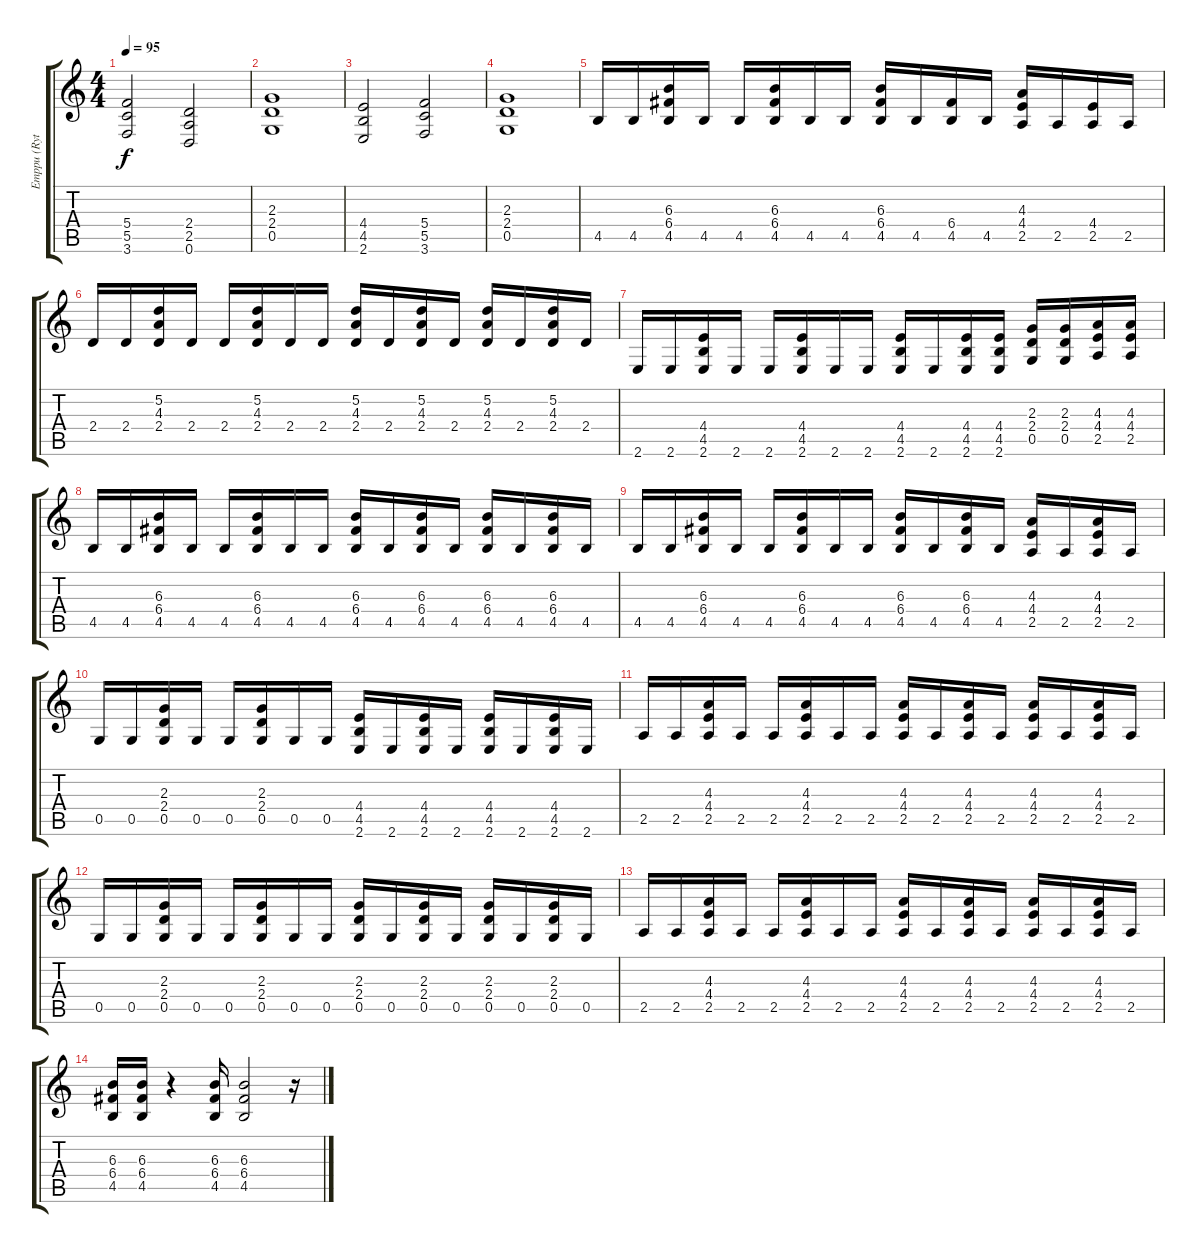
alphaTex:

\track ("Emppu (Rythm)" "Emppu (Ryt") {instrument distortionguitar}
\staff {score tabs}
\tuning (E4 A3 F3 C3 G2 D2) {hide}
\ts (4 4)
\tempo 95
\clef g2
\ks c
(5.4 5.5 3.6).2{dy f} (2.4 2.5 0.6).2 |
(2.3 2.4 0.5).1 |
(4.4 4.5 2.6).2 (5.4 5.5 3.6).2 |
(2.3 2.4 0.5).1 |
4.5.16 4.5.16 (6.3 6.4 4.5).16 4.5.16 4.5.16 (6.3 6.4 4.5).16 4.5.16 4.5.16 (6.3 6.4 4.5).16 4.5.16 (6.4 4.5).16 4.5.16 (4.3 4.4 2.5).16 2.5.16 (4.4 2.5).16 2.5.16 |
2.4.16 2.4.16 (5.2 4.3 2.4).16 2.4.16 2.4.16 (5.2 4.3 2.4).16 2.4.16 2.4.16 (5.2 4.3 2.4).16 2.4.16 (5.2 4.3 2.4).16 2.4.16 (5.2 4.3 2.4).16 2.4.16 (5.2 4.3 2.4).16 2.4.16 |
2.6.16 2.6.16 (4.4 4.5 2.6).16 2.6.16 2.6.16 (4.4 4.5 2.6).16 2.6.16 2.6.16 (4.4 4.5 2.6).16 2.6.16 (4.4 4.5 2.6).16 (4.4 4.5 2.6).16 (2.3 2.4 0.5).16 (2.3 2.4 0.5).16 (4.3 4.4 2.5).16 (4.3 4.4 2.5).16 |
4.5.16 4.5.16 (6.3 6.4 4.5).16 4.5.16 4.5.16 (6.3 6.4 4.5).16 4.5.16 4.5.16 (6.3 6.4 4.5).16 4.5.16 (6.3 6.4 4.5).16 4.5.16 (6.3 6.4 4.5).16 4.5.16 (6.3 6.4 4.5).16 4.5.16 |
4.5.16 4.5.16 (6.3 6.4 4.5).16 4.5.16 4.5.16 (6.3 6.4 4.5).16 4.5.16 4.5.16 (6.3 6.4 4.5).16 4.5.16 (6.3 6.4 4.5).16 4.5.16 (4.3 4.4 2.5).16 2.5.16 (4.3 4.4 2.5).16 2.5.16 |
0.5.16 0.5.16 (2.3 2.4 0.5).16 0.5.16 0.5.16 (2.3 2.4 0.5).16 0.5.16 0.5.16 (4.4 4.5 2.6).16 2.6.16 (4.4 4.5 2.6).16 2.6.16 (4.4 4.5 2.6).16 2.6.16 (4.4 4.5 2.6).16 2.6.16 |
2.5.16 2.5.16 (4.3 4.4 2.5).16 2.5.16 2.5.16 (4.3 4.4 2.5).16 2.5.16 2.5.16 (4.3 4.4 2.5).16 2.5.16 (4.3 4.4 2.5).16 2.5.16 (4.3 4.4 2.5).16 2.5.16 (4.3 4.4 2.5).16 2.5.16 |
0.5.16 0.5.16 (2.3 2.4 0.5).16 0.5.16 0.5.16 (2.3 2.4 0.5).16 0.5.16 0.5.16 (2.3 2.4 0.5).16 0.5.16 (2.3 2.4 0.5).16 0.5.16 (2.3 2.4 0.5).16 0.5.16 (2.3 2.4 0.5).16 0.5.16 |
2.5.16 2.5.16 (4.3 4.4 2.5).16 2.5.16 2.5.16 (4.3 4.4 2.5).16 2.5.16 2.5.16 (4.3 4.4 2.5).16 2.5.16 (4.3 4.4 2.5).16 2.5.16 (4.3 4.4 2.5).16 2.5.16 (4.3 4.4 2.5).16 2.5.16 |
(6.3 6.4 4.5).16 (6.3 6.4 4.5).16 r.4 (6.3 6.4 4.5).16 (6.3 6.4 4.5).2 r.16
